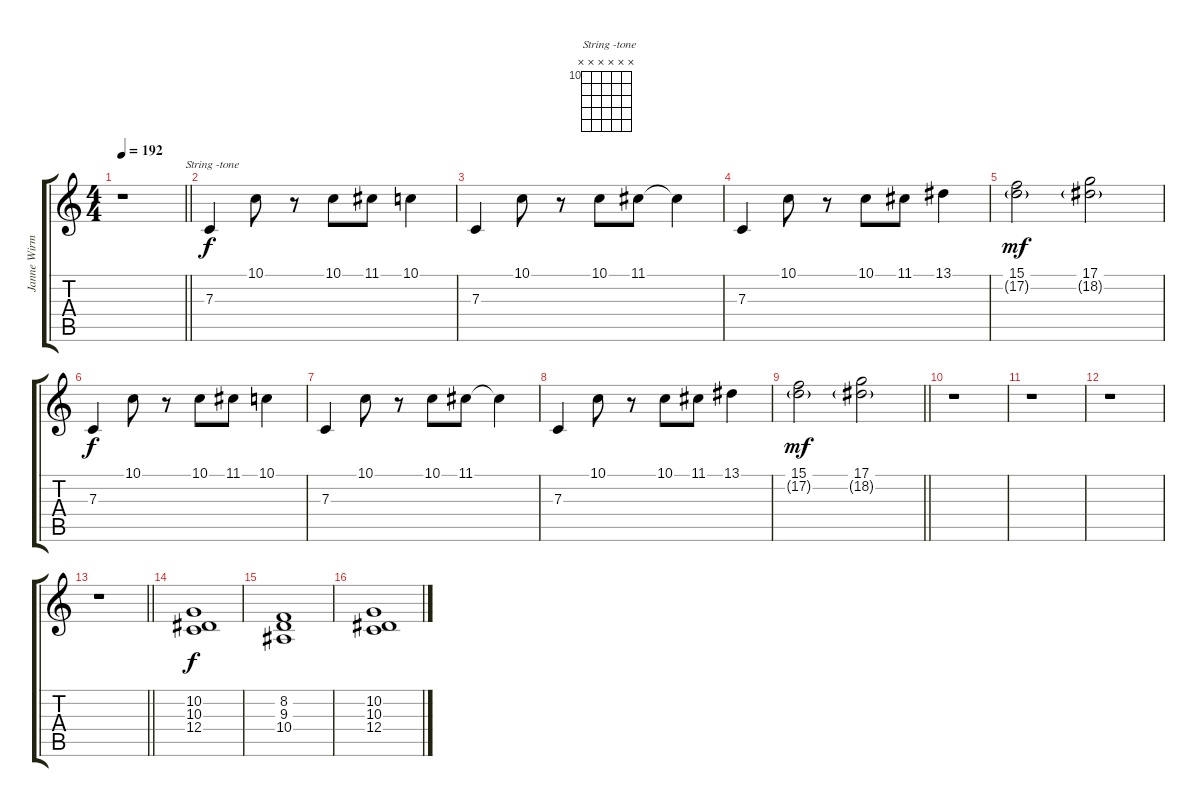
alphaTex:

\track ("Janne Wirman" "Janne Wirm") {instrument stringensemble1}
\staff {score tabs}
\tuning (D4 A3 F3 C3 G2 C2) {hide}
\chord ("  String -tone" x x x x x x) {firstfret 10}
\ts (4 4)
\tempo 192
\clef g2
\barLineRight lightlight
\ks c
r.1{dy f} |
7.3.4{ch "  String -tone"} 10.1.8 r.8 10.1.8 11.1.8 10.1.4 |
7.3.4 10.1.8 r.8 10.1.8 11.1.8 11.1{t}.4 |
7.3.4 10.1.8 r.8 10.1.8 11.1.8 13.1.4 |
(15.1 17.2{g}).2{dy mf} (17.1 18.2{g}).2 |
7.3.4{dy f} 10.1.8 r.8 10.1.8 11.1.8 10.1.4 |
7.3.4 10.1.8 r.8 10.1.8 11.1.8 11.1{t}.4 |
7.3.4 10.1.8 r.8 10.1.8 11.1.8 13.1.4 |
\barLineRight lightlight
(15.1 17.2{g}).2{dy mf} (17.1 18.2{g}).2 |
r.1 |
r.1 |
r.1 |
\barLineRight lightlight
r.1 |
(10.2 10.3 12.4).1{dy f} |
(8.2 9.3 10.4).1 |
(10.2 10.3 12.4).1
